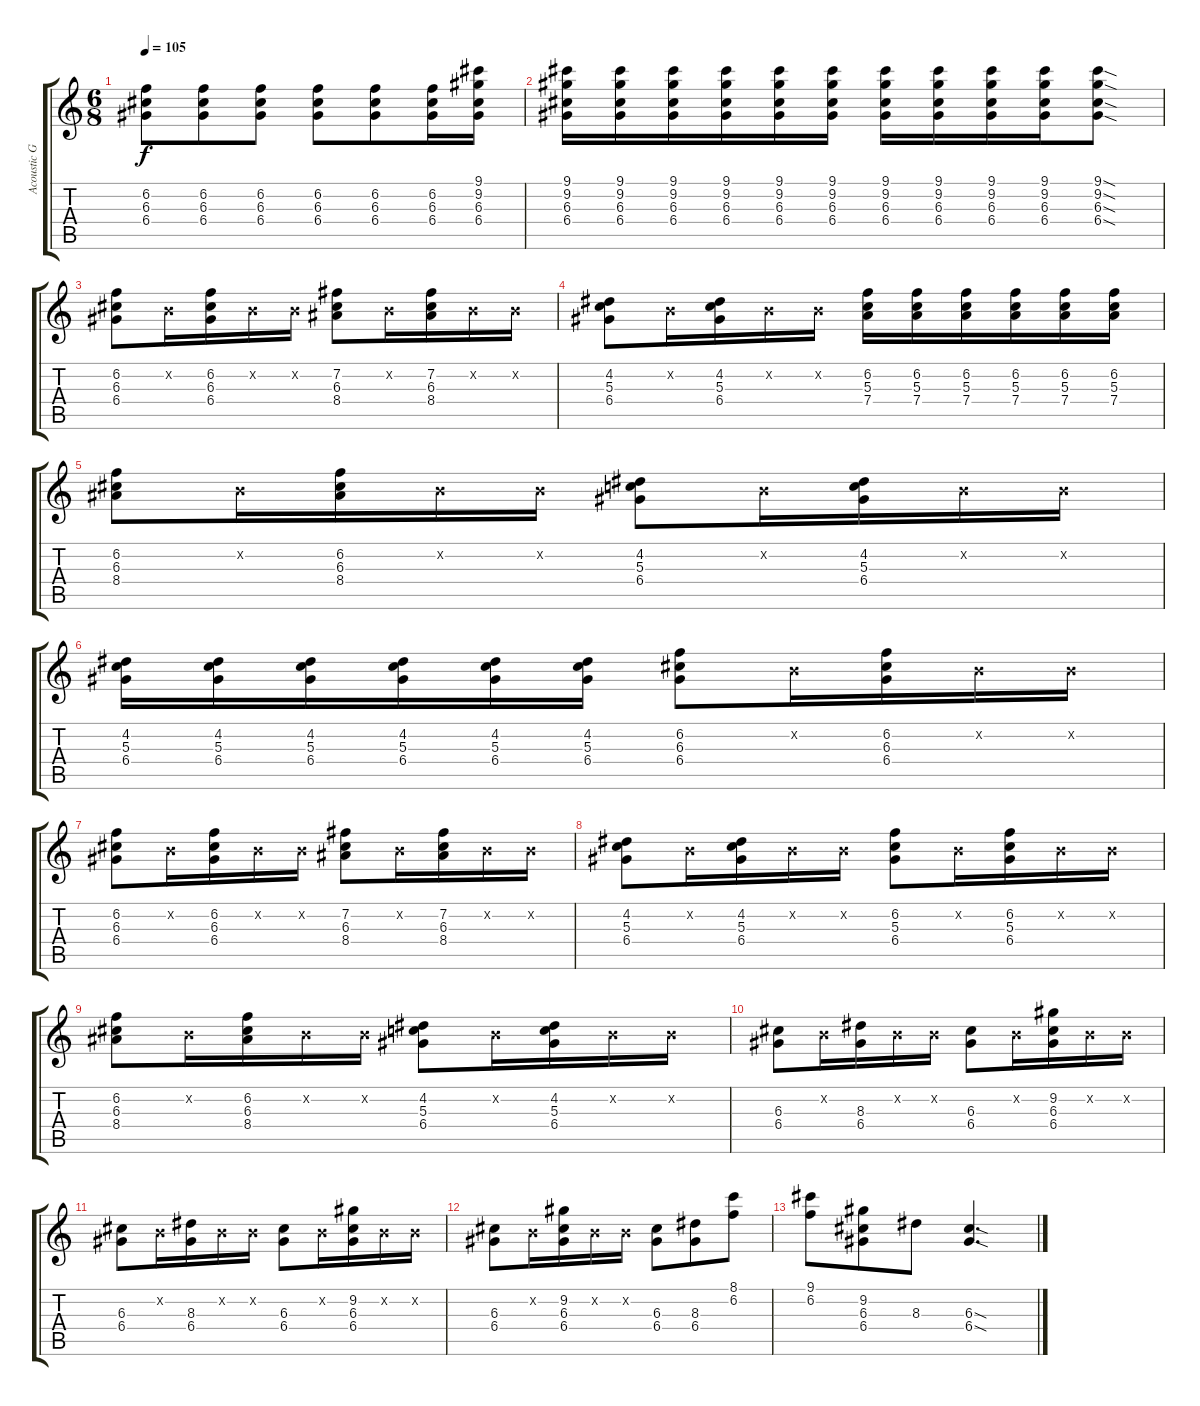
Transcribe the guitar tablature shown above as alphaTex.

\track ("Acoustic Guitar" "Acoustic G") {instrument acousticguitarsteel}
\staff {score tabs}
\tuning (E4 B3 G3 D3 A2 E2) {hide}
\ts (6 8)
\tempo 105
\clef g2
\ks c
(6.2 6.3 6.4).8{dy f} (6.2 6.3 6.4).8 (6.2 6.3 6.4).8 (6.2 6.3 6.4).8 (6.2 6.3 6.4).8 (6.2 6.3 6.4).16 (9.1 9.2 6.3 6.4).16 |
(9.1 9.2 6.3 6.4).16 (9.1 9.2 6.3 6.4).16 (9.1 9.2 6.3 6.4).16 (9.1 9.2 6.3 6.4).16 (9.1 9.2 6.3 6.4).16 (9.1 9.2 6.3 6.4).16 (9.1 9.2 6.3 6.4).16 (9.1 9.2 6.3 6.4).16 (9.1 9.2 6.3 6.4).16 (9.1 9.2 6.3 6.4).16 (9.1{sod} 9.2{sod} 6.3{sod} 6.4{sod}).8 |
(6.2 6.3 6.4).8 0.2{x}.16 (6.2 6.3 6.4).16 0.2{x}.16 0.2{x}.16 (7.2 6.3 8.4).8 0.2{x}.16 (7.2 6.3 8.4).16 0.2{x}.16 0.2{x}.16 |
(4.2 5.3 6.4).8 0.2{x}.16 (4.2 5.3 6.4).16 0.2{x}.16 0.2{x}.16 (6.2 5.3 7.4).16 (6.2 5.3 7.4).16 (6.2 5.3 7.4).16 (6.2 5.3 7.4).16 (6.2 5.3 7.4).16 (6.2 5.3 7.4).16 |
(6.2 6.3 8.4).8 0.2{x}.16 (6.2 6.3 8.4).16 0.2{x}.16 0.2{x}.16 (4.2 5.3 6.4).8 0.2{x}.16 (4.2 5.3 6.4).16 0.2{x}.16 0.2{x}.16 |
(4.2 5.3 6.4).16 (4.2 5.3 6.4).16 (4.2 5.3 6.4).16 (4.2 5.3 6.4).16 (4.2 5.3 6.4).16 (4.2 5.3 6.4).16 (6.2 6.3 6.4).8 0.2{x}.16 (6.2 6.3 6.4).16 0.2{x}.16 0.2{x}.16 |
(6.2 6.3 6.4).8 0.2{x}.16 (6.2 6.3 6.4).16 0.2{x}.16 0.2{x}.16 (7.2 6.3 8.4).8 0.2{x}.16 (7.2 6.3 8.4).16 0.2{x}.16 0.2{x}.16 |
(4.2 5.3 6.4).8 0.2{x}.16 (4.2 5.3 6.4).16 0.2{x}.16 0.2{x}.16 (6.2 5.3 6.4).8 0.2{x}.16 (6.2 5.3 6.4).16 0.2{x}.16 0.2{x}.16 |
(6.2 6.3 8.4).8 0.2{x}.16 (6.2 6.3 8.4).16 0.2{x}.16 0.2{x}.16 (4.2 5.3 6.4).8 0.2{x}.16 (4.2 5.3 6.4).16 0.2{x}.16 0.2{x}.16 |
(6.3 6.4).8 0.2{x}.16 (8.3 6.4).16 0.2{x}.16 0.2{x}.16 (6.3 6.4).8 0.2{x}.16 (9.2 6.3 6.4).16 0.2{x}.16 0.2{x}.16 |
(6.3 6.4).8 0.2{x}.16 (8.3 6.4).16 0.2{x}.16 0.2{x}.16 (6.3 6.4).8 0.2{x}.16 (9.2 6.3 6.4).16 0.2{x}.16 0.2{x}.16 |
(6.3 6.4).8 0.2{x}.16 (9.2 6.3 6.4).16 0.2{x}.16 0.2{x}.16 (6.3 6.4).8 (8.3 6.4).8 (8.1 6.2).8 |
(9.1 6.2).8 (9.2 6.3 6.4).8 8.3.8 (6.3{sod} 6.4{sod}).4{d}
